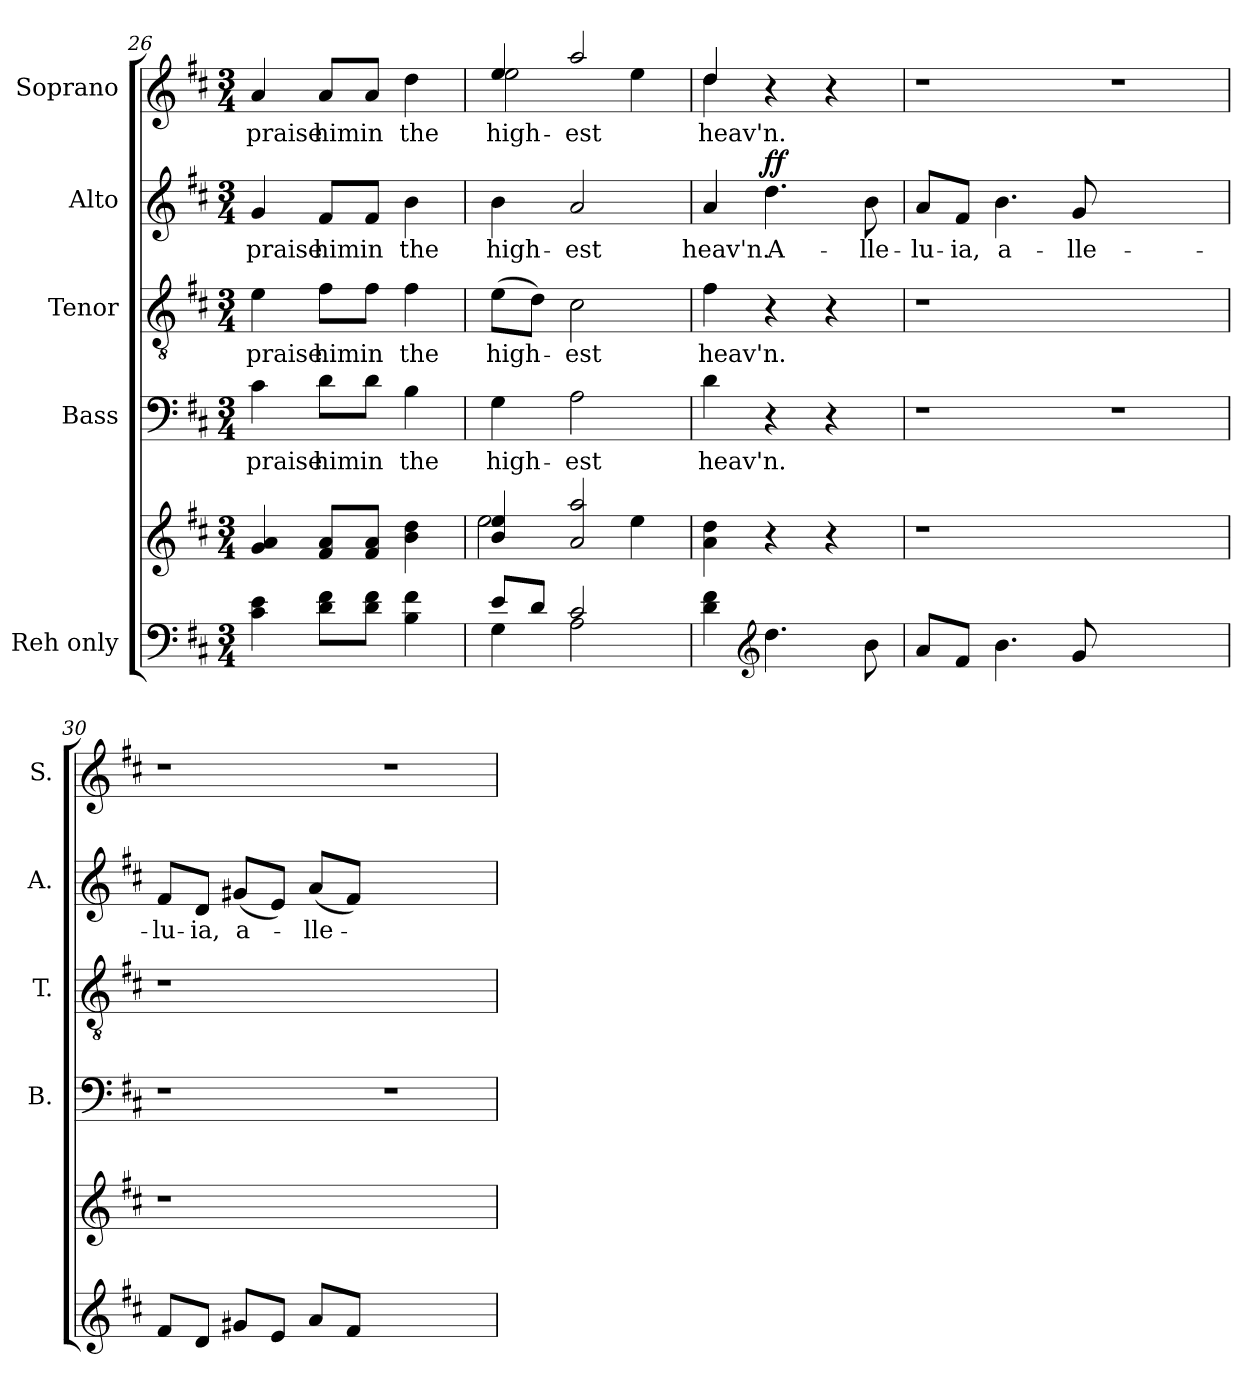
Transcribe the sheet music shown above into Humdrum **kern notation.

**kern	**kern	**kern	**text	**kern	**text	**kern	**text	**dynam	**kern	**text
*part5	*part5	*part4	*part4	*part3	*part3	*part2	*part2	*part2	*part1	*part1
*staff6	*staff5	*staff4	*staff4	*staff3	*staff3	*staff2	*staff2	*staff2	*staff1	*staff1
*I"Reh only	*	*I"Bass	*	*I"Tenor	*	*I"Alto	*	*	*I"Soprano	*
*	*	*I'B.	*	*I'T.	*	*I'A.	*	*	*I'S.	*
!!LO:LB:g=z
*clefF4	*clefG2	*clefF4	*	*clefGv2	*	*clefG2	*	*	*clefG2	*
*	*	*	*	*ITrd7c12	*	*	*	*	*	*
*k[f#c#]	*k[f#c#]	*k[f#c#]	*	*k[f#c#]	*	*k[f#c#]	*	*	*k[f#c#]	*
*D:	*D:	*D:	*	*D:	*	*D:	*	*	*D:	*
*M3/4	*M3/4	*M3/4	*	*M3/4	*	*M3/4	*	*	*M3/4	*
=26	=26	=26	=26	=26	=26	=26	=26	=26	=26	=26
!	!	!	!LO:LY:b:color=#000000	!	!	!	!	!	!	!
!	!	!	!	!	!LO:LY:b:color=#000000	!	!	!	!	!
!	!	!	!	!	!	!	!LO:LY:b:color=#000000	!	!	!
!	!	!	!	!	!	!	!	!	!	!LO:LY:b:color=#000000
4c#i\ 4ei	4gi/ 4ai	4c#i\	praise	4Ei\	praise	4gi/	praise	.	4ai/	praise
!	!	!	!LO:LY:b:color=#000000	!	!	!	!	!	!	!
!	!	!	!	!	!LO:LY:b:color=#000000	!	!	!	!	!
!	!	!	!	!	!	!	!LO:LY:b:color=#000000	!	!	!
!	!	!	!	!	!	!	!	!	!	!LO:LY:b:color=#000000
8di\ 8f#i\L	8f#i/ 8ai/L	8di\L	him	8F#i\L	him	8f#i/L	him	.	8ai/L	him
!	!	!	!LO:LY:b:color=#000000	!	!	!	!	!	!	!
!	!	!	!	!	!LO:LY:b:color=#000000	!	!	!	!	!
!	!	!	!	!	!	!	!LO:LY:b:color=#000000	!	!	!
!	!	!	!	!	!	!	!	!	!	!LO:LY:b:color=#000000
8di\ 8f#i\J	8f#i/ 8ai/J	8di\J	in	8F#i\J	in	8f#i/J	in	.	8ai/J	in
!	!	!	!LO:LY:b:color=#000000	!	!	!	!	!	!	!
!	!	!	!	!	!LO:LY:b:color=#000000	!	!	!	!	!
!	!	!	!	!	!	!	!LO:LY:b:color=#000000	!	!	!
!	!	!	!	!	!	!	!	!	!	!LO:LY:b:color=#000000
4Bi\ 4f#i	4bi\ 4ddi	4Bi\	the	4F#i\	the	4bi\	the	.	4ddi\	the
=27	=27	=27	=27	=27	=27	=27	=27	=27	=27	=27
*^	*^	*	*	*	*	*	*	*	*	*
!	!	!	!	!	!LO:LY:b:color=#000000	!	!	!	!	!	!	!
!	!	!	!	!	!	!	!LO:LY:b:color=#000000	!	!	!	!	!
!	!	!	!	!	!	!	!	!	!LO:LY:b:color=#000000	!	!	!
!	!	!	!	!	!	!	!	!	!	!	!	!LO:LY:b:color=#000000
*	*	*	*	*	*	*	*	*	*	*	*^	*
8ei/L	4Gi\	4bi/ 4eei	2eei\	4Gi\	high-	(8Ei\L	high-	4bi\	high-	.	4eei/	2eei\	high-
8di/J	.	.	.	.	.	8Di\J)	.	.	.	.	.	.	.
!	!	!	!	!	!LO:LY:b:color=#000000	!	!	!	!	!	!	!	!
!	!	!	!	!	!	!	!LO:LY:b:color=#000000	!	!	!	!	!	!
!	!	!	!	!	!	!	!	!	!LO:LY:b:color=#000000	!	!	!	!
!	!	!	!	!	!	!	!	!	!	!	!	!	!LO:LY:b:color=#000000
2c#i/	2Ai\	2ai/ 2aai	.	2Ai\	-est	2C#i\	-est	2ai/	-est	.	2aai/	.	-est
.	.	.	4eei\	.	.	.	.	.	.	.	.	4eei\	.
*v	*v	*	*	*	*	*	*	*	*	*	*	*	*
*	*v	*v	*	*	*	*	*	*	*	*	*	*
=28	=28	=28	=28	=28	=28	=28	=28	=28	=28	=28	=28
*	*^	*	*	*	*	*	*	*	*	*	*
!	!	!	!	!LO:LY:b:color=#000000	!	!	!	!	!	!	!	!
*	*v	*v	*	*	*	*	*	*	*	*	*	*
*	*^	*	*	*	*	*	*	*	*	*	*
!	!	!	!	!	!	!LO:LY:b:color=#000000	!	!	!	!	!	!
*	*v	*v	*	*	*	*	*	*	*	*	*	*
*	*^	*	*	*	*	*	*	*	*	*	*
!	!	!	!	!	!	!	!	!LO:LY:b:color=#000000	!	!	!	!
*	*v	*v	*	*	*	*	*	*	*	*	*	*
*	*^	*	*	*	*	*	*	*	*	*	*
!	!	!	!	!	!	!	!	!	!	!	!	!LO:LY:b:color=#000000
*	*v	*v	*	*	*	*	*	*	*	*	*	*
4di\ 4f#i	4ai\ 4ddi	4di\	heav'n.	4F#i\	heav'n.	4ai/	heav'n.	.	4ddi/	4ddi\	heav'n.
*clefG2	*	*	*	*	*	*	*	*	*	*	*
!	!	!	!	!	!	!	!LO:LY:b:color=#000000	!	!	!	!
4.ddi\	4r	4r	.	4r	.	4.ddi\	A-	ff	4r	2ryy	.
.	4r	4r	.	4r	.	.	.	.	4r	.	.
!	!	!	!	!	!	!	!LO:LY:b:color=#000000	!	!	!	!
8bi\	.	.	.	.	.	8bi\	-lle-	.	.	.	.
*	*	*	*	*	*	*	*	*	*v	*v	*
=29	=29	=29	=29	=29	=29	=29	=29	=29	=29	=29
!	!LO:N:vis=1	!LO:N:vis=1	!	!LO:N:vis=1	!	!	!	!	!	!
!	!	!	!	!	!	!	!LO:LY:b:color=#000000	!	!LO:N:vis=1	!
8ai/L	2.r	2.r	.	2.r	.	8ai/L	-lu-	.	2.r	.
!	!	!	!	!	!	!	!LO:LY:b:color=#000000	!	!	!
8f#i/J	.	.	.	.	.	8f#i/J	-ia,	.	.	.
!	!	!	!	!	!	!	!LO:LY:b:color=#000000	!	!	!
4.bi\	.	.	.	.	.	4.bi\	a-	.	.	.
!	!	!	!	!	!	!	!LO:LY:b:color=#000000	!	!	!
8gi/	.	.	.	.	.	8gi/	-lle-	.	.	.
!	!	!LO:N:vis=1	!	!	!	!	!	!	!LO:N:vis=1	!
2.ryy	2.ryy	2.r	.	2.ryy	.	2.ryy	.	.	2.r	.
=30	=30	=30	=30	=30	=30	=30	=30	=30	=30	=30
!	!LO:N:vis=1	!LO:N:vis=1	!	!LO:N:vis=1	!	!	!	!	!	!
!	!	!	!	!	!	!	!LO:LY:b:color=#000000	!	!LO:N:vis=1	!
8f#i/L	2.r	2.r	.	2.r	.	8f#i/L	-lu-	.	2.r	.
!	!	!	!	!	!	!	!LO:LY:b:color=#000000	!	!	!
8di/J	.	.	.	.	.	8di/J	-ia,	.	.	.
!	!	!	!	!	!	!	!LO:LY:b:color=#000000	!	!	!
8g#Xi/L	.	.	.	.	.	(8g#Xi/L	a-	.	.	.
8ei/J	.	.	.	.	.	8ei/J)	.	.	.	.
!	!	!	!	!	!	!	!LO:LY:b:color=#000000	!	!	!
8ai/L	.	.	.	.	.	(8ai/L	-lle-	.	.	.
8f#i/J	.	.	.	.	.	8f#i/J)	.	.	.	.
!	!	!LO:N:vis=1	!	!	!	!	!	!	!LO:N:vis=1	!
2.ryy	2.ryy	2.r	.	2.ryy	.	2.ryy	.	.	2.r	.
=	=	=	=	=	=	=	=	=	=	=
*-	*-	*-	*-	*-	*-	*-	*-	*-	*-	*-
